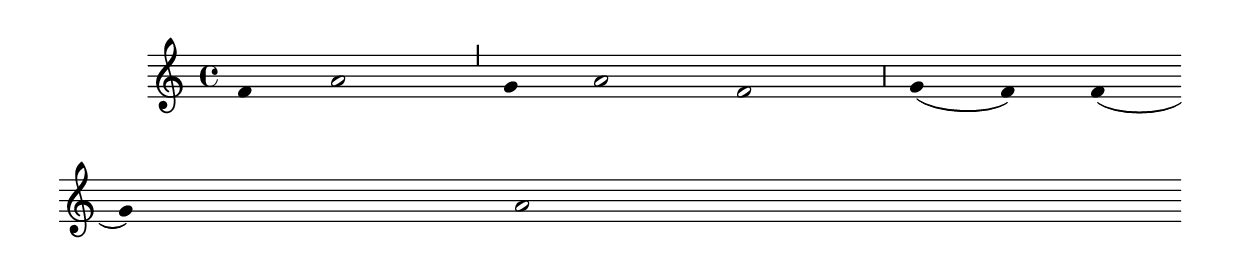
\version "2.1.7"


\header {
texidoc = "Modern  transcriptions  of gregrorian music.
Gregorian music has no measure, no stems, only uses half and quarter notes,
and two types of barlines, a short one indicating a rest, a second indicating a breath mark."
}


barOne = \notes { \once \property Staff.BarLine \override #'bar-size = #2
	\bar "|" }
barTwo = \notes { \once \property Staff.BarLine \override #'extra-offset = #'(0 . 2)

		\once \property Staff.BarLine \override #'bar-size = #2
	\bar "|" }
\score {

\notes \relative c' {
	\property Score.timing = ##f
	\property Staff.Stem \set #'transparent = ##t
	f4 a2 \barTwo g4 a2  f2 \barOne g4( f) f(
	\bar "empty" 
	\break
	g) a2
}

}
